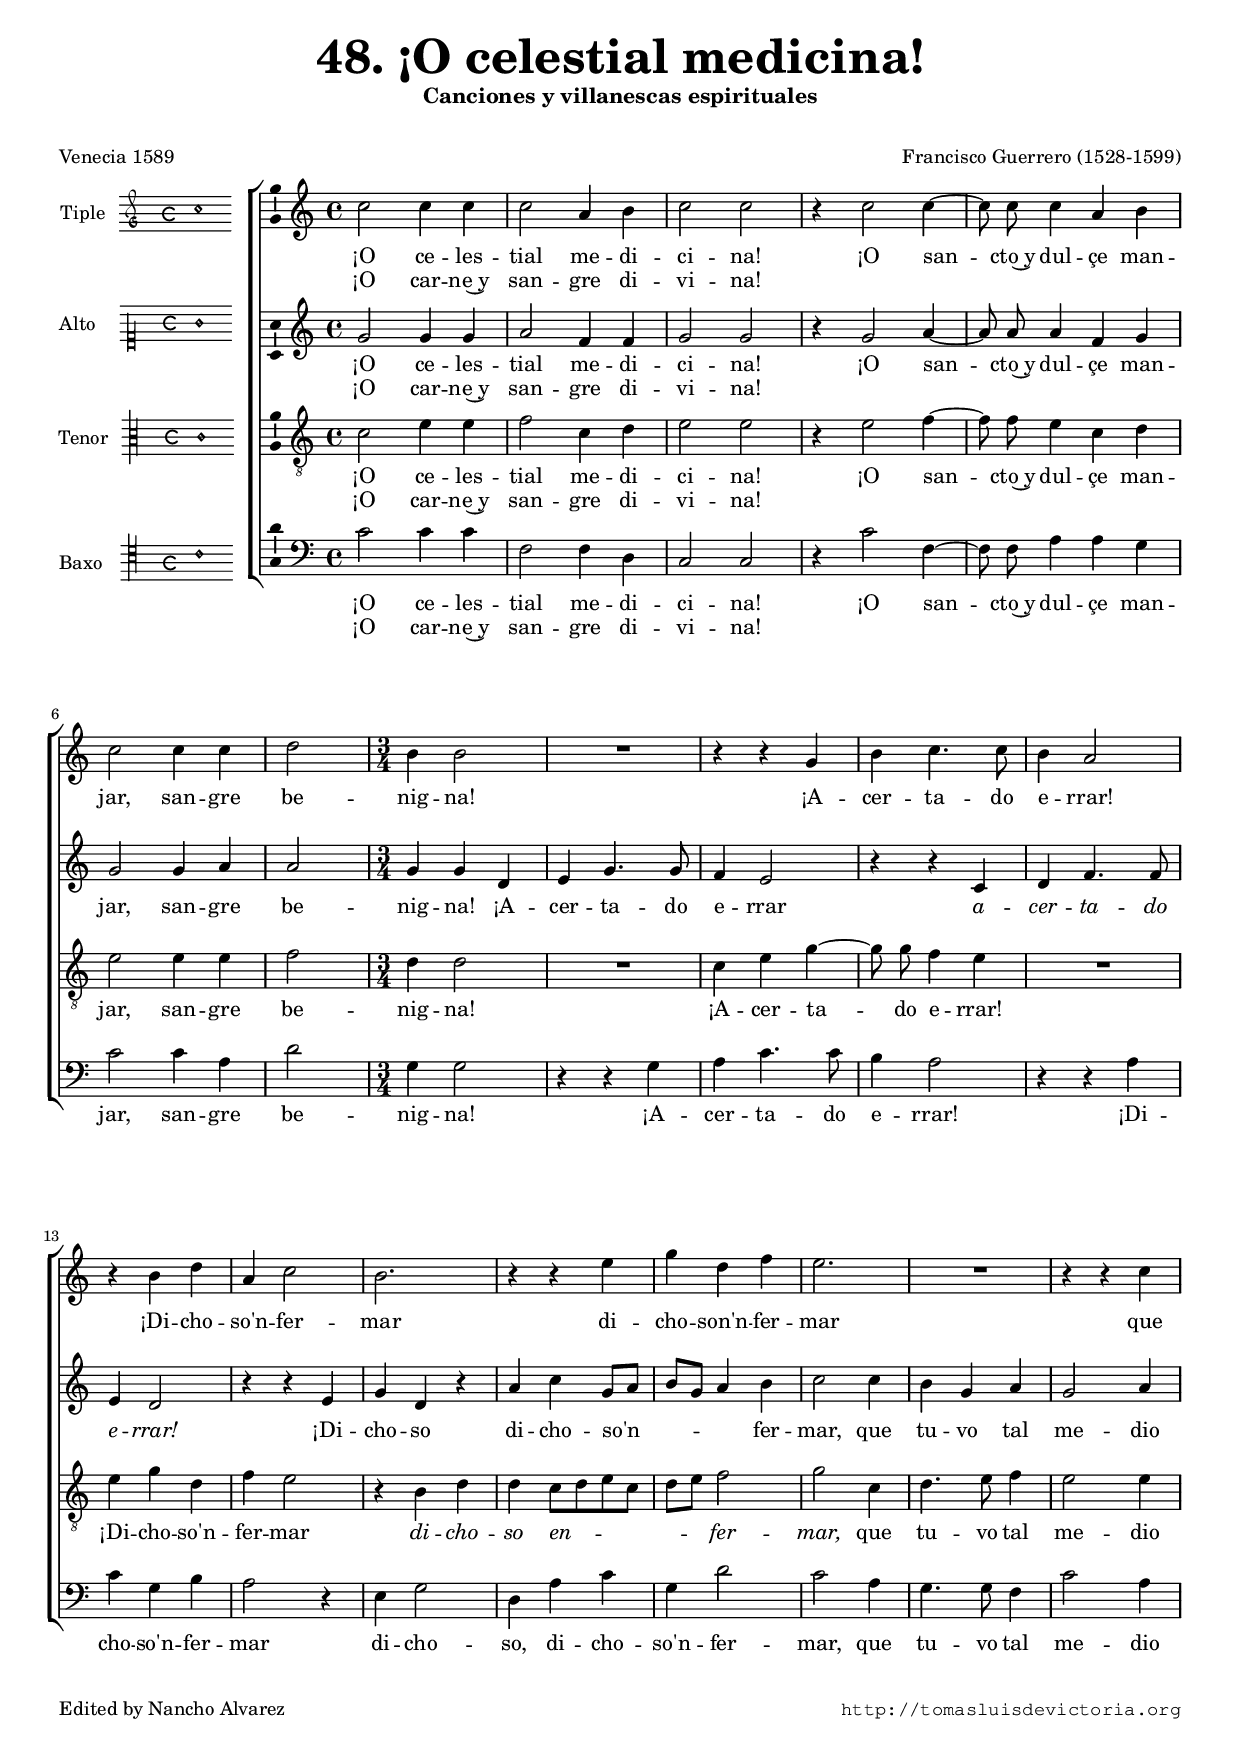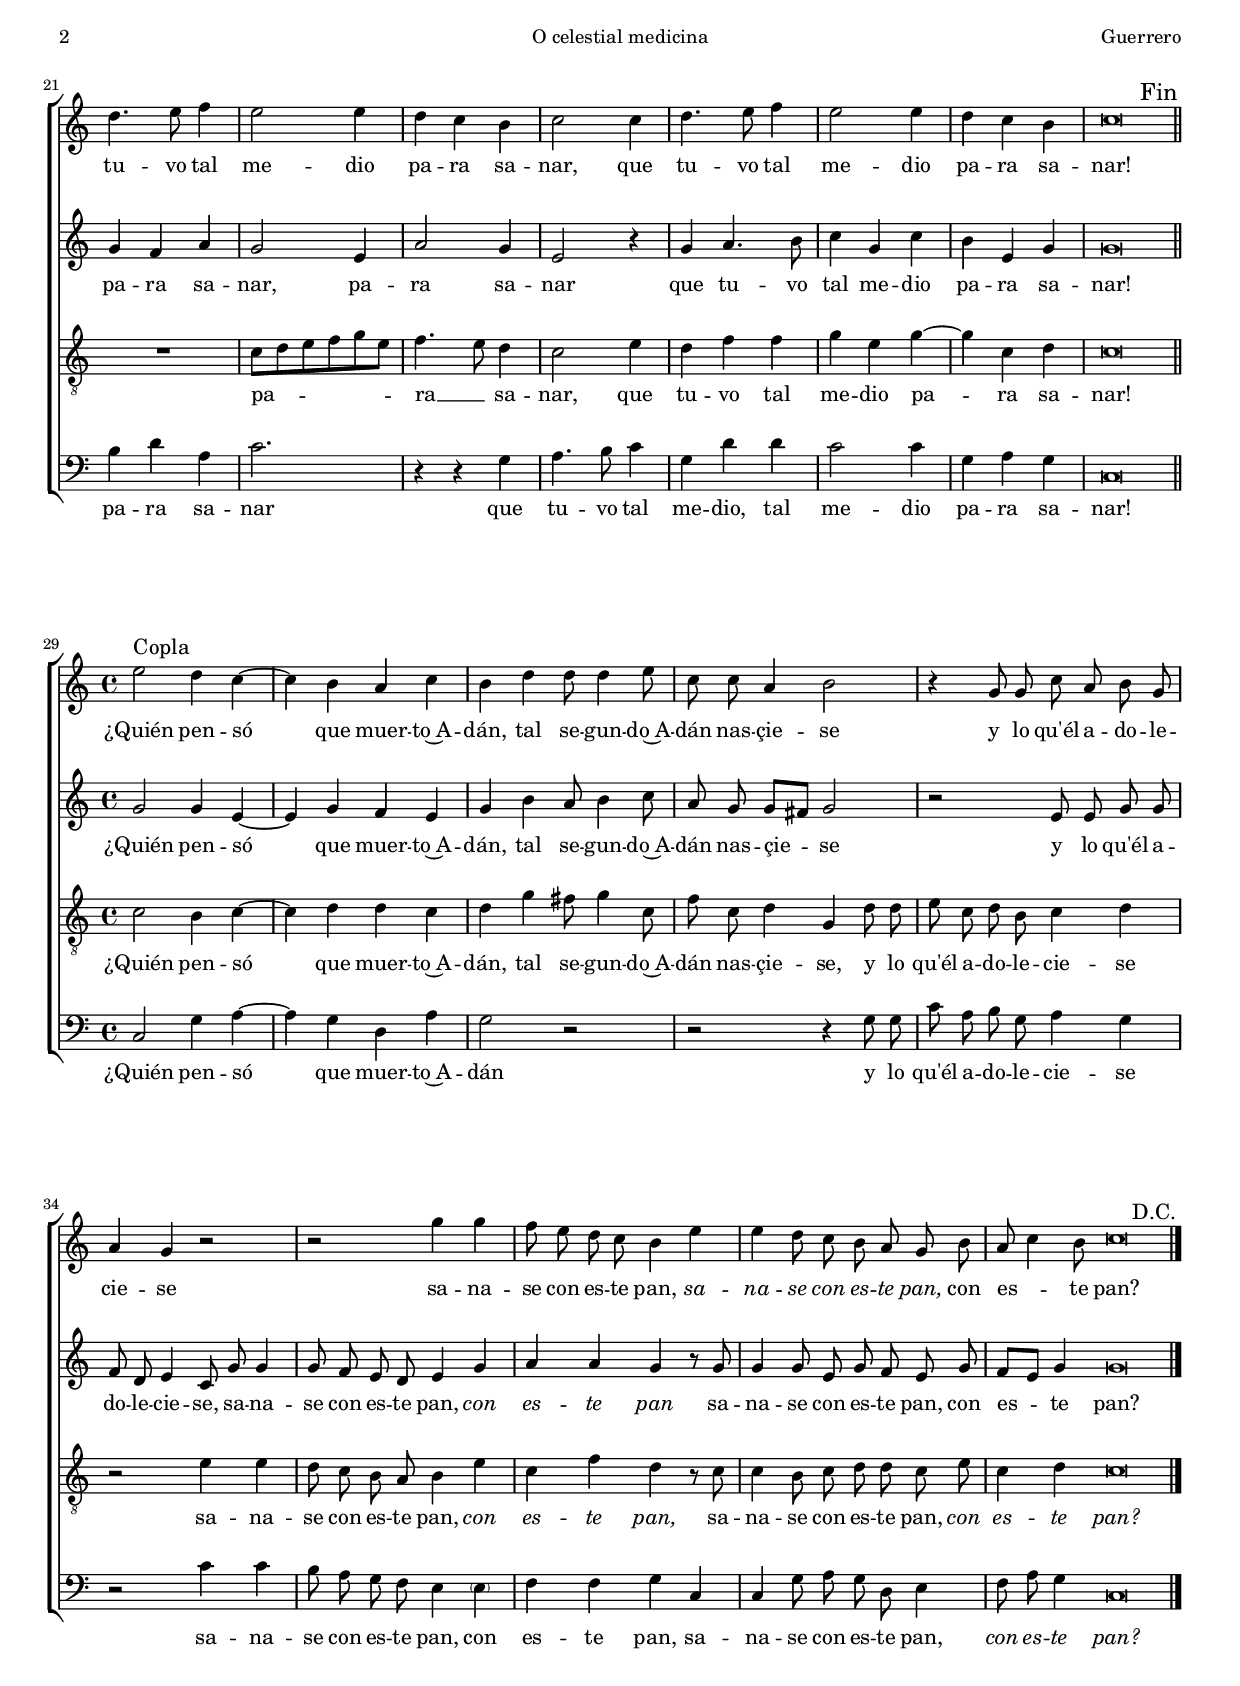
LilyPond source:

\version "2.18.0"

#(set-default-paper-size "a4")
#(set-global-staff-size 16.5)
#(ly:set-option 'point-and-click #f)
%mobile -s15.0 -i3.0

italicas=\override LyricText.font-shape = #'italic
rectas=\override LyricText.font-shape = #'upright
ss=\once \set suggestAccidentals = ##t
incipitwidth = 19

htitle="O celestial medicina"
hcomposer="Guerrero"

\header {
	title=\markup{\fontsize #4 "48. ¡O celestial medicina!"}
	subtitle=\markup{"Canciones y villanescas espirituales" }
	subsubtitle=\markup{\null \vspace #1 }
	composer="Francisco Guerrero (1528-1599)"
        pdfauthor=\composer
	%opus="(-)"
	poet=\markup{"Venecia 1589"}
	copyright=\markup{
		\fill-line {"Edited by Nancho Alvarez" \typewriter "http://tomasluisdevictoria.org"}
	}
%	tagline=""
}


global={\key c \major \time 4/4 \skip 1*7 \time 3/4
			\skip 1*3/4*21 \bar "||" \break
			\time 4/4 \skip 1*10 \bar "|." }

cantus=\relative c''{
	c2 c4 c
	c2 a4 b
	c2 c
	r4 c2 c4 ~
	c8 c c4 a b \break
	c2 c4 c 
	d2*2
	b4 b2
	R1*3/4
	r4 r g4
	b c4. c8
	b4 a2
	r4 b d 
	a c2
	b2.
	r4 r e4
	g d f
	e2.
	R1*3/4
	r4 r c4
	d4. e8 f4
	e2 e4
	d c b
	c2 c4
	d4. e8 f4
	e2 e4
	d c b
	c\breve*3/8
	\override Score.TimeSignature.break-visibility = #end-of-line-invisible
	\override Score.RehearsalMark.self-alignment-X = #right
        \override Score.RehearsalMark.break-visibility = #begin-of-line-invisible
        \mark \markup{"Fin"}
        \once \override Score.TextScript.padding = #1.0
        s4*0^\markup{\larger "Copla"}
	e2 d4 c ~
	c b a c
	b d d8 d4 e8
	c c a4 b2
	r4 g8 g c a b g
	a4 g r2
	r g'4 g
	f8 e d c b4 e
	e d8 c b a g b
	a c4 b8 c\breve*1/4
	\mark \markup{\smaller "D.C."}
}


altus=\relative c''{
	g2 g4 g
	a2 f4 f
	g2 g
	r4 g2 a4 ~
	a8 a a4 f g
	g2 g4 a
	a2*2
	g4 g d
	e g4. g8 
	f4 e2
	r4 r c4
	d f4. f8
	e4 d2
	r4 r e4
	g d r
	a' c g8[ a]
	b[ g] a4 b
	c2 c4
	b4 g a
	g2 a4
	g f a
	g2 e4
	a2 g4
	e2 r4
	g a4. b8
	c4 g c
	b e, g
	g\breve*3/8
	g2 g4 e ~
	e g f e
	g b a8 b4 c8
	a g g[ fis] g2
	r2 e8 e g g
	f d e4 c8 g' g4
	g8 f e d e4 g
	a4 a g r8 g
	g4 g8 e g f e g
	f[ e] g4 g\breve*1/4
}

tenor=\relative c'{
	c2 e4 e
	f2 c4 d
	e2 e
	r4 e2 f4 ~
	f8 f e4 c d
	e2 e4 e
	f2*2
	d4 d2
	R1*3/4
	c4 e g ~
	g8 g f4 e
	R1*3/4
	e4 g d
	f e2
	r4 b d
	d c8[ d e c]
	d[ e] f2
	g2 c,4
	d4. e8 f4
	e2 e4
	R1*3/4
	c8[ d e f g e]
	f4. e8 d4
	c2 e4
	d f f
	g e g ~
	g c, d
	c\breve*3/8
	c2 b4 c ~
	c d d c
	d g fis8 g4 c,8
	f8 c d4 g, d'8 d
	e c d b c4 d
	r2 e4 e
	d8 c b a b4 e
	c4 f d r8 c
	c4 b8 c d d c e
	c4 d c\breve*1/4
}

bassus=\relative c'{
	c2 c4 c
	f,2 f4 d
	c2 c
	r4 c'2 f,4 ~
	f8 f a4 a g
	c2 c4 a
	d2*2
	g,4 g2
	r4 r g4
	a c4. c8 
	b4 a2
	r4 r a4
	c g b
	a2 r4 
	e4 g2
	d4 a' c
	g d'2
	c2 a4
	g4. g8 f4
	c'2 a4
	b d a
	c2.
	r4 r g4
	a4. b8 c4
	g4 d' d
	c2 c4
	g a g
	c,\breve*3/8
	c2 g'4 a ~
	a g d a'
	g2 r
	r r4 g8 g
	c8 a b g a4 g
	r2 c4 c
	b8 a g f e4 \parenthesize e % CSIC f
	f4 f g c,
	c g'8 a g d e4
	f8 a g4 c,\breve*1/4
}


textocantus=\lyricmode{
¡O ce -- les -- tial me -- di -- ci -- na!
¡O san -- cto~y dul -- çe man -- jar, 
san -- gre be -- nig -- na!
¡A -- cer -- ta -- do e -- rrar!
¡Di -- cho -- so'n -- fer -- mar
di -- cho -- son'n -- fer -- mar
que tu -- vo tal me -- dio pa -- ra sa -- nar,
que tu -- vo tal me -- dio pa -- ra sa -- nar!
¿Quién pen -- só que muer -- to~A -- dán,
tal se -- gun -- do~A -- dán nas -- çie -- se
y lo qu'él a -- do -- le -- cie -- se
sa -- na -- se con es -- te pan,
\italicas
sa -- na -- se con es -- te pan,
\rectas
con es -- _ te pan?
}
textocantusb=\lyricmode{
¡O car -- ne~y san -- gre di -- vi -- na!
}


textoaltus=\lyricmode{
¡O ce -- les -- tial me -- di -- ci -- na!
¡O san -- cto~y dul -- çe man -- jar, 
san -- gre be -- nig -- na!
¡A -- cer -- ta -- do e -- rrar
\italicas
a -- cer -- ta -- do e -- rrar!
\rectas
¡Di -- cho -- so
di -- cho -- so'n -- _ _ fer -- mar,
que tu -- vo tal me -- dio pa -- ra sa -- nar,
pa -- ra sa -- nar
que tu -- vo tal me -- dio pa -- ra sa -- nar!
¿Quién pen -- só que muer -- to~A -- dán,
tal se -- gun -- do~A -- dán nas -- çie -- se
y lo qu'él a -- do -- le -- cie -- se,
sa -- na -- se con es -- te pan,
\italicas
con es -- te pan
\rectas
sa -- na -- se con es -- te pan,
con es -- te pan?

}
textoaltusb=\lyricmode{
¡O car -- ne~y san -- gre di -- vi -- na!
}

textotenor=\lyricmode{
¡O ce -- les -- tial me -- di -- ci -- na!
¡O san -- cto~y dul -- çe man -- jar, 
san -- gre be -- nig -- na!
¡A -- cer -- ta -- do e -- rrar!
¡Di -- cho -- so'n -- fer -- mar
\italicas
di -- cho -- so en -- _ fer -- mar,
\rectas
que tu -- vo tal me -- dio pa -- ra __ _ sa -- nar,
que tu -- vo tal me -- dio pa -- ra sa -- nar!
¿Quién pen -- só que muer -- to~A -- dán,
tal se -- gun -- do~A -- dán nas -- çie -- se,
y lo qu'él a -- do -- le -- cie -- se
sa -- na -- se con es -- te pan,
\italicas
con es -- te pan,
\rectas
sa -- na -- se con es -- te pan,
\italicas
con es -- te pan?

}
textotenorb=\lyricmode{
¡O car -- ne~y san -- gre di -- vi -- na!
}

textobassus=\lyricmode{
¡O ce -- les -- tial me -- di -- ci -- na!
¡O san -- cto~y dul -- çe man -- jar, 
san -- gre be -- nig -- na!
¡A -- cer -- ta -- do e -- rrar!
¡Di -- cho -- so'n -- fer -- mar
di -- cho -- so, di -- cho -- so'n -- fer -- mar,
que tu -- vo tal me -- dio pa -- ra sa -- nar
que tu -- vo tal me -- dio, tal me -- dio pa -- ra sa -- nar!
¿Quién pen -- só que muer -- to~A -- dán
y lo qu'él a -- do -- le -- cie -- se
sa -- na -- se con es -- te pan,
con es -- te pan,
sa -- na -- se con es -- te pan,
\italicas
con es -- te pan?
}
textobassusb=\lyricmode{
¡O car -- ne~y san -- gre di -- vi -- na!
}

incipitcantus=\markup{
	\score{
		{ 
		\set Staff.instrumentName="Tiple  "
		\override NoteHead.style = #'neomensural
		\override Rest.style = #'neomensural
		\override Staff.TimeSignature.style = #'neomensural
		\cadenzaOn 
		\clef "petrucci-g"
		\key c \major
		\time 4/4
		c''1
		} 
	\layout {
		\context {\Voice
			\remove Ligature_bracket_engraver
			\consists Mensural_ligature_engraver
		}
		line-width=\incipitwidth
		indent = 0
	}
	}
}

incipitaltus=\markup{
	\score{
		{ 
		\set Staff.instrumentName="Alto    "
		\override NoteHead.style = #'neomensural
		\override Rest.style = #'neomensural
		\override Staff.TimeSignature.style = #'neomensural
		\cadenzaOn 
		\clef "petrucci-c1"
		\key c \major
		\time 4/4
		g'1
		} 
	\layout {
		\context {\Voice
			\remove Ligature_bracket_engraver
			\consists Mensural_ligature_engraver
		}
		line-width=\incipitwidth
		indent = 0
	}
	}
}

incipittenor=\markup{
	\score{
		{ 
		\set Staff.instrumentName="Tenor  "
		\override NoteHead.style = #'neomensural 
		\override Rest.style = #'neomensural
		\override Staff.TimeSignature.style = #'neomensural
		\cadenzaOn 
		\clef "petrucci-c3"
		\key c \major
		\time 4/4
		c'1
		} 
	\layout {
		\context {\Voice
			\remove Ligature_bracket_engraver
			\consists Mensural_ligature_engraver
		}
		line-width=\incipitwidth
		indent=0
	}
	}
}


incipitbassus=\markup{
	\score{
		{ 
		\set Staff.instrumentName="Baxo   "
		\override NoteHead.style = #'neomensural
		\override Rest.style = #'neomensural
		\override Staff.TimeSignature.style = #'neomensural
		\cadenzaOn 
		\clef "petrucci-c4"
		\key c \major
		\time 4/4
		c'1
		} 
	\layout {
		\context {\Voice
			\remove Ligature_bracket_engraver
			\consists Mensural_ligature_engraver
		}
		line-width=\incipitwidth
		indent = 0
	}
	}
}



\score {\transpose c' c'{
\new ChoirStaff<<

	\new Staff <<\global
	\new Voice="v1" {
		\set Staff.instrumentName=\incipitcantus
		\clef "treble"
		\cantus }
	\new Lyrics \lyricsto "v1" {\textocantus }
	\new Lyrics \lyricsto "v1" {\textocantusb }
	>>

	\new Staff <<\global
	\new Voice="v2" {
		\set Staff.instrumentName=\incipitaltus
		\clef "treble"
		\altus }
	\new Lyrics \lyricsto "v2" {\textoaltus }
	\new Lyrics \lyricsto "v2" {\textoaltusb }
	>>
	
	\new Staff <<\global
	\new Voice="v3" {
		\set Staff.instrumentName=\incipittenor
		\clef "G_8"
		\tenor }
	\new Lyrics \lyricsto "v3" {\textotenor }
	\new Lyrics \lyricsto "v3" {\textotenorb }
	>>
	
	\new Staff <<\global
	\new Voice="v4" {
		\set Staff.instrumentName=\incipitbassus
		\clef "bass"
		\bassus }
	\new Lyrics \lyricsto "v4" {\textobassus }
	\new Lyrics \lyricsto "v4" {\textobassusb }
	>>
	
>>

	}%transpose

\layout{ 
	\context {\Lyrics 
		\override VerticalAxisGroup.staff-affinity = #UP
		\override VerticalAxisGroup.nonstaff-relatedstaff-spacing =
			#'((basic-distance . 0) (minimum-distance . 0) (padding . 1))
		\override LyricText.font-size = #1.2
		\override LyricHyphen.minimum-distance = #0.5
	}
	\context {\Score 
		tempoHideNote = ##t
		\override BarNumber.padding = #2 
	}
	\context {\Voice 
		%melismaBusyProperties = #'()
		autoBeaming = ##f
	}
	\context {\Staff 
                %\RemoveEmptyStaves
                %\override VerticalAxisGroup.remove-first = ##t
		\override VerticalAxisGroup.staff-staff-spacing =
			#'((basic-distance . 11) (minimum-distance . 0) (padding . 1))
		\consists Ambitus_engraver 
		\override LigatureBracket.padding = #1
	}
}

%\midi { \mtempo }

}


\paper{
	evenHeaderMarkup=\markup  \fill-line { \fromproperty #'page:page-number-string \htitle \hcomposer }
	oddHeaderMarkup= \markup  \fill-line { \on-the-fly #not-first-page \hcomposer \on-the-fly #not-first-page \htitle \on-the-fly #not-first-page \fromproperty #'page:page-number-string }
	%system-count=20
	%page-count = 8
	ragged-last-bottom = ##f
	indent=3.4\cm
	system-system-spacing =
	#'((basic-distance . 20) (minimum-distance . 0) (padding . 5))
	top-system-spacing = % header
	#'((basic-distance . 9) (minimum-distance . 0) (padding . 0))
	last-bottom-spacing = % footer
	#'((basic-distance . 12) (minimum-distance . 0) (padding . 0))
	markup-system-spacing.padding = #1.5
}
